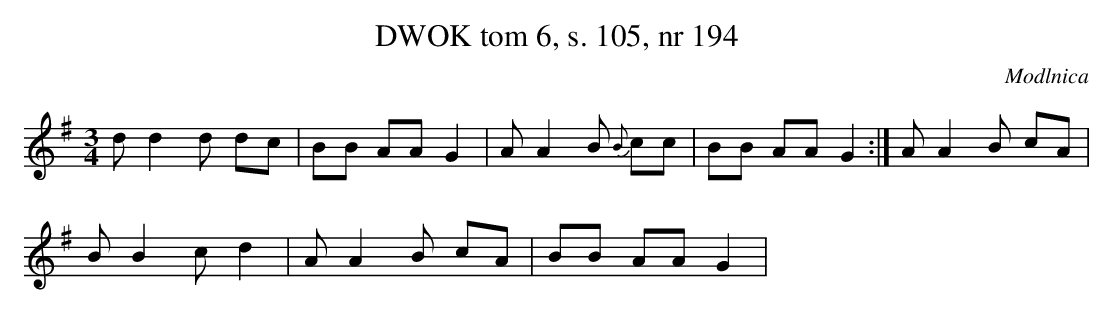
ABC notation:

X:1
T:DWOK tom 6, s. 105, nr 194
O:Modlnica
L:1/16
M:3/4
K:G
d2d4d2 d2c2|B2B2 A2A2 G4|A2A4B2 {B }c2c2|B2B2 A2A2 G4:|A2A4B2 c2A2|
B2B4c2 d4|A2A4B2 c2A2|B2B2 A2A2 G4|
